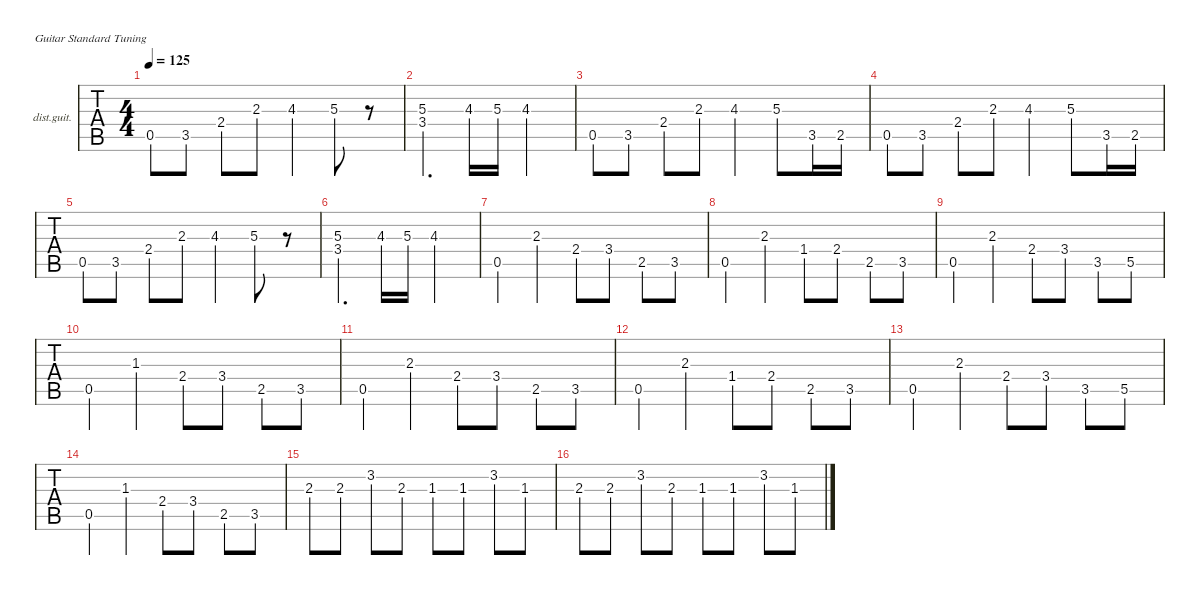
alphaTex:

\hideDynamics
\bracketExtendMode nobrackets
\firstSystemTrackNameOrientation horizontal
\otherSystemsTrackNameOrientation horizontal
\track ("Distortion Guitar" "dist.guit.") {instrument distortionguitar}
\staff {tabs}
\tuning (E4 B3 G3 D3 A2 E2)
\ts (4 4)
\tempo 125
\clef g2
\ks aminor
0.5.8{dy mf} 3.5{acc #}.8 2.4.8 2.3.8 4.3.4 5.3.8 r.8 |
(5.3 3.4).4{d} 4.3.16 5.3.16 4.3.2 |
0.5.8 3.5{acc #}.8 2.4.8 2.3.8 4.3.4 5.3.8 3.5.16 2.5.16 |
0.5.8 3.5{acc #}.8 2.4.8 2.3.8 4.3.4 5.3.8 3.5.16 2.5.16 |
0.5.8 3.5{acc #}.8 2.4.8 2.3.8 4.3.4 5.3.8 r.8 |
(5.3 3.4).4{d} 4.3.16 5.3.16 4.3.2 |
0.5.4 2.3.4 2.4.8 3.4.8 2.5.8 3.5{acc #}.8 |
0.5.4 2.3.4 1.4{acc #}.8 2.4.8 2.5.8 3.5{acc #}.8 |
0.5.4 2.3.4 2.4.8 3.4.8 3.5.8 5.5.8 |
0.5.4 1.3{acc #}.4 2.4.8 3.4.8 2.5.8 3.5{acc #}.8 |
0.5.4 2.3.4 2.4.8 3.4.8 2.5.8 3.5{acc #}.8 |
0.5.4 2.3.4 1.4{acc #}.8 2.4.8 2.5.8 3.5{acc #}.8 |
0.5.4 2.3.4 2.4.8 3.4.8 3.5.8 5.5.8 |
0.5.4 1.3{acc #}.4 2.4.8 3.4.8 2.5.8 3.5{acc #}.8 |
2.3.8 2.3.8 3.2.8 2.3.8 1.3{acc #}.8 1.3{acc #}.8 3.2.8 1.3{acc #}.8 |
2.3.8 2.3.8 3.2.8 2.3.8 1.3{acc #}.8 1.3{acc #}.8 3.2.8 1.3{acc #}.8
